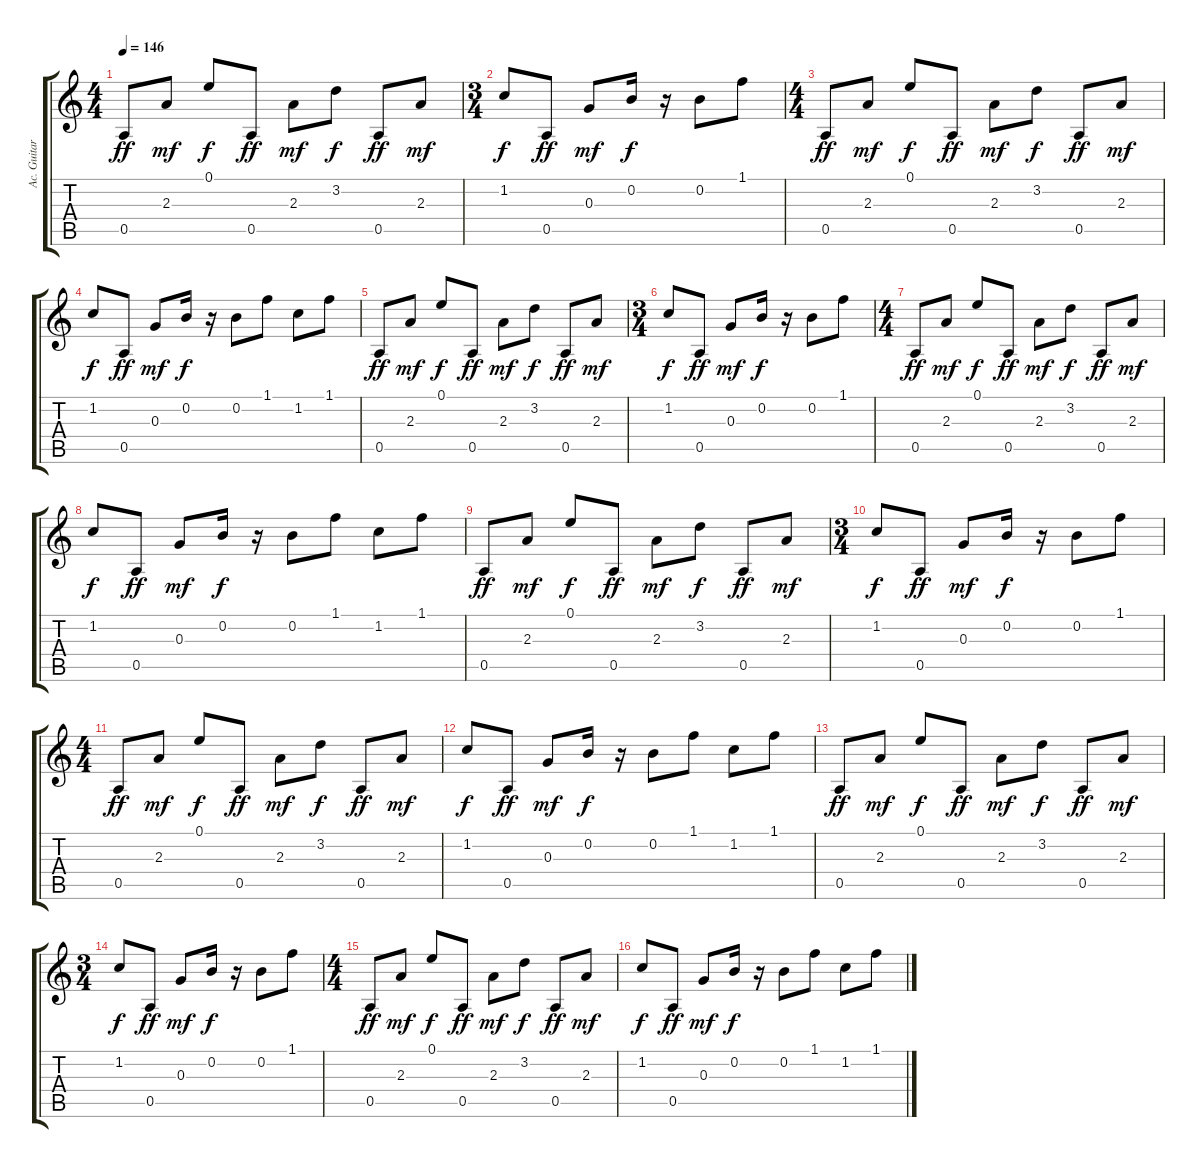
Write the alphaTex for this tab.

\track ("Ac. Guitar" "Ac. Guitar") {instrument acousticguitarnylon}
\staff {score tabs}
\tuning (E4 B3 G3 D3 A2 E2) {hide}
\ts (4 4)
\tempo 146
\clef g2
\ks c
0.5.8{dy ff} 2.3.8{dy mf} 0.1.8{dy f} 0.5.8{dy ff} 2.3.8{dy mf} 3.2.8{dy f} 0.5.8{dy ff} 2.3.8{dy mf} |
\ts (3 4)
1.2.8{dy f} 0.5.8{dy ff} 0.3.8{dy mf} 0.2.16{dy f} r.16 0.2.8 1.1.8 |
\ts (4 4)
0.5.8{dy ff} 2.3.8{dy mf} 0.1.8{dy f} 0.5.8{dy ff} 2.3.8{dy mf} 3.2.8{dy f} 0.5.8{dy ff} 2.3.8{dy mf} |
1.2.8{dy f} 0.5.8{dy ff} 0.3.8{dy mf} 0.2.16{dy f} r.16 0.2.8 1.1.8 1.2.8 1.1.8 |
0.5.8{dy ff} 2.3.8{dy mf} 0.1.8{dy f} 0.5.8{dy ff} 2.3.8{dy mf} 3.2.8{dy f} 0.5.8{dy ff} 2.3.8{dy mf} |
\ts (3 4)
1.2.8{dy f} 0.5.8{dy ff} 0.3.8{dy mf} 0.2.16{dy f} r.16 0.2.8 1.1.8 |
\ts (4 4)
0.5.8{dy ff} 2.3.8{dy mf} 0.1.8{dy f} 0.5.8{dy ff} 2.3.8{dy mf} 3.2.8{dy f} 0.5.8{dy ff} 2.3.8{dy mf} |
1.2.8{dy f} 0.5.8{dy ff} 0.3.8{dy mf} 0.2.16{dy f} r.16 0.2.8 1.1.8 1.2.8 1.1.8 |
0.5.8{dy ff} 2.3.8{dy mf} 0.1.8{dy f} 0.5.8{dy ff} 2.3.8{dy mf} 3.2.8{dy f} 0.5.8{dy ff} 2.3.8{dy mf} |
\ts (3 4)
1.2.8{dy f} 0.5.8{dy ff} 0.3.8{dy mf} 0.2.16{dy f} r.16 0.2.8 1.1.8 |
\ts (4 4)
0.5.8{dy ff} 2.3.8{dy mf} 0.1.8{dy f} 0.5.8{dy ff} 2.3.8{dy mf} 3.2.8{dy f} 0.5.8{dy ff} 2.3.8{dy mf} |
1.2.8{dy f} 0.5.8{dy ff} 0.3.8{dy mf} 0.2.16{dy f} r.16 0.2.8 1.1.8 1.2.8 1.1.8 |
0.5.8{dy ff} 2.3.8{dy mf} 0.1.8{dy f} 0.5.8{dy ff} 2.3.8{dy mf} 3.2.8{dy f} 0.5.8{dy ff} 2.3.8{dy mf} |
\ts (3 4)
1.2.8{dy f} 0.5.8{dy ff} 0.3.8{dy mf} 0.2.16{dy f} r.16 0.2.8 1.1.8 |
\ts (4 4)
0.5.8{dy ff} 2.3.8{dy mf} 0.1.8{dy f} 0.5.8{dy ff} 2.3.8{dy mf} 3.2.8{dy f} 0.5.8{dy ff} 2.3.8{dy mf} |
1.2.8{dy f} 0.5.8{dy ff} 0.3.8{dy mf} 0.2.16{dy f} r.16 0.2.8 1.1.8 1.2.8 1.1.8
